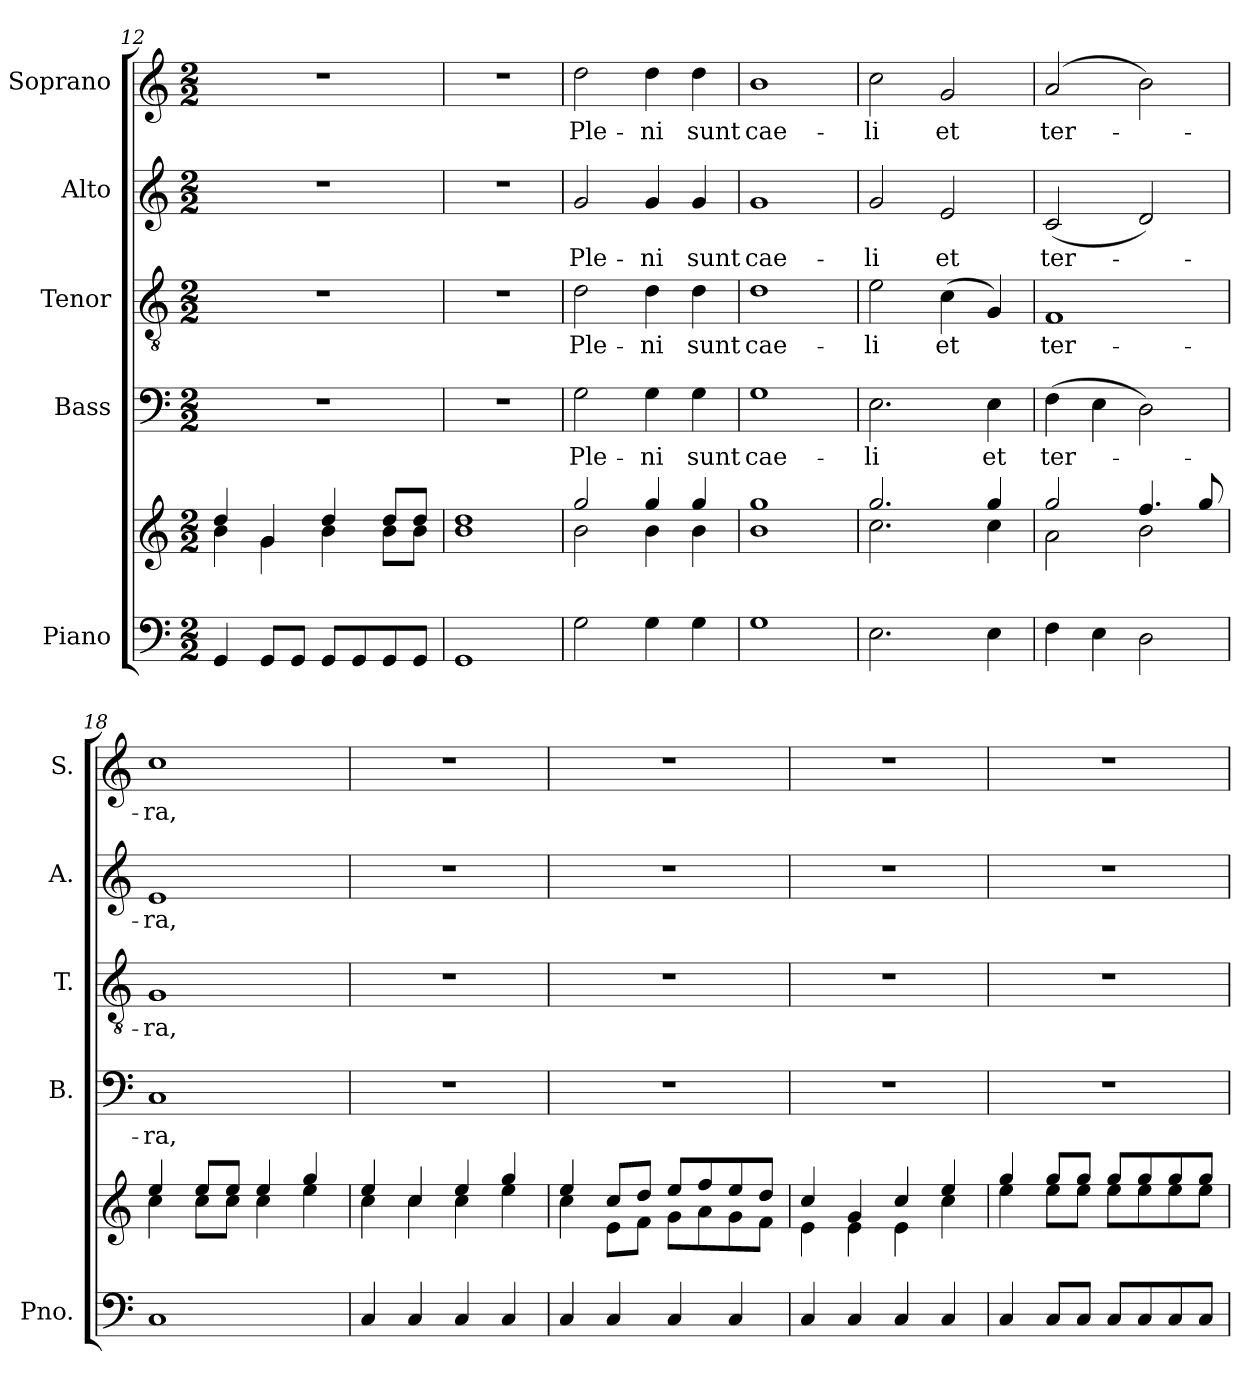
**kern	**kern	**kern	**text	**kern	**text	**kern	**text	**kern	**text
*part5	*part5	*part4	*part4	*part3	*part3	*part2	*part2	*part1	*part1
*staff6	*staff5	*staff4	*staff4	*staff3	*staff3	*staff2	*staff2	*staff1	*staff1
*I"Piano	*	*I"Bass	*	*I"Tenor	*	*I"Alto	*	*I"Soprano	*
*I'Pno.	*	*I'B.	*	*I'T.	*	*I'A.	*	*I'S.	*
*clefF4	*clefG2	*clefF4	*	*clefGv2	*	*clefG2	*	*clefG2	*
*k[]	*k[]	*k[]	*	*k[]	*	*k[]	*	*k[]	*
*M2/2	*M2/2	*M2/2	*	*M2/2	*	*M2/2	*	*M2/2	*
=12	=12	=12	=12	=12	=12	=12	=12	=12	=12
*	*^	*	*	*	*	*	*	*	*
4GG/	4dd/	4b\	1r	.	1r	.	1r	.	1r	.
8GG/L	4g/	4g\	.	.	.	.	.	.	.	.
8GG/J	.	.	.	.	.	.	.	.	.	.
8GG/L	4dd/	4b\	.	.	.	.	.	.	.	.
8GG/	.	.	.	.	.	.	.	.	.	.
8GG/	8dd/L	8b\L	.	.	.	.	.	.	.	.
8GG/J	8dd/J	8b\J	.	.	.	.	.	.	.	.
=13	=13	=13	=13	=13	=13	=13	=13	=13	=13	=13
1GG	1dd	1b	1r	.	1r	.	1r	.	1r	.
=14	=14	=14	=14	=14	=14	=14	=14	=14	=14	=14
!	!	!	!	!LO:LY:b	!	!LO:LY:b	!	!LO:LY:b	!	!LO:LY:b
2G\	2gg/	2b\	2G\	Ple-	2d\	Ple-	2g/	Ple-	2dd\	Ple-
!	!	!	!	!LO:LY:b	!	!LO:LY:b	!	!LO:LY:b	!	!LO:LY:b
4G\	4gg/	4b\	4G\	-ni	4d\	-ni	4g/	-ni	4dd\	-ni
!	!	!	!	!LO:LY:b	!	!LO:LY:b	!	!LO:LY:b	!	!LO:LY:b
4G\	4gg/	4b\	4G\	sunt	4d\	sunt	4g/	sunt	4dd\	sunt
=15	=15	=15	=15	=15	=15	=15	=15	=15	=15	=15
!	!	!	!	!LO:LY:b	!	!LO:LY:b	!	!LO:LY:b	!	!LO:LY:b
1G	1gg	1b	1G	cae-	1d	cae-	1g	cae-	1b	cae-
!!LO:PB:g=z
=16	=16	=16	=16	=16	=16	=16	=16	=16	=16	=16
!	!	!	!	!LO:LY:b	!	!LO:LY:b	!	!LO:LY:b	!	!LO:LY:b
2.E\	2.gg/	2.cc\	2.E\	-li	2e\	-li	2g/	-li	2cc\	-li
!	!	!	!	!	!	!LO:LY:b	!	!LO:LY:b	!	!LO:LY:b
.	.	.	.	.	(>4c\	-et	2e/	et	2g/	et
!	!	!	!	!LO:LY:b	!	!	!	!	!	!
4E\	4gg/	4cc\	4E\	et	4G/)	.	.	.	.	.
=17	=17	=17	=17	=17	=17	=17	=17	=17	=17	=17
!	!	!	!	!LO:LY:b	!	!LO:LY:b	!	!LO:LY:b	!	!LO:LY:b
4F\	2gg/	2a\	(>4F\	ter-	1F	ter-	(<2c/	-ter-	(>2a/	ter-
4E\	.	.	4E\	.	.	.	.	.	.	.
2D\	4.ff/	2b\	2D\)	.	.	.	2d/)	.	2b\)	.
.	8gg/	.	.	.	.	.	.	.	.	.
=18	=18	=18	=18	=18	=18	=18	=18	=18	=18	=18
!	!	!	!	!LO:LY:b	!	!LO:LY:b	!	!LO:LY:b	!	!LO:LY:b
1C	4ee/	4cc\	1C	-ra,	1G	-ra,	1e	-ra,	1cc	-ra,
.	8ee/L	8cc\L	.	.	.	.	.	.	.	.
.	8ee/J	8cc\J	.	.	.	.	.	.	.	.
.	4ee/	4cc\	.	.	.	.	.	.	.	.
.	4gg/	4ee\	.	.	.	.	.	.	.	.
=19	=19	=19	=19	=19	=19	=19	=19	=19	=19	=19
4C/	4ee/	4cc\	1r	.	1r	.	1r	.	1r	.
4C/	4cc/	4cc\	.	.	.	.	.	.	.	.
4C/	4ee/	4cc\	.	.	.	.	.	.	.	.
4C/	4gg/	4ee\	.	.	.	.	.	.	.	.
=20	=20	=20	=20	=20	=20	=20	=20	=20	=20	=20
4C/	4ee/	4cc\	1r	.	1r	.	1r	.	1r	.
4C/	8cc/L	8e\L	.	.	.	.	.	.	.	.
.	8dd/J	8f\J	.	.	.	.	.	.	.	.
4C/	8ee/L	8g\L	.	.	.	.	.	.	.	.
.	8ff/	8a\	.	.	.	.	.	.	.	.
4C/	8ee/	8g\	.	.	.	.	.	.	.	.
.	8dd/J	8f\J	.	.	.	.	.	.	.	.
=21	=21	=21	=21	=21	=21	=21	=21	=21	=21	=21
4C/	4cc/	4e\	1r	.	1r	.	1r	.	1r	.
4C/	4g/	4e\	.	.	.	.	.	.	.	.
4C/	4cc/	4e\	.	.	.	.	.	.	.	.
4C/	4ee/	4cc\	.	.	.	.	.	.	.	.
=22	=22	=22	=22	=22	=22	=22	=22	=22	=22	=22
4C/	4gg/	4ee\	1r	.	1r	.	1r	.	1r	.
8C/L	8gg/L	8ee\L	.	.	.	.	.	.	.	.
8C/J	8gg/J	8ee\J	.	.	.	.	.	.	.	.
8C/L	8gg/L	8ee\L	.	.	.	.	.	.	.	.
8C/	8gg/	8ee\	.	.	.	.	.	.	.	.
8C/	8gg/	8ee\	.	.	.	.	.	.	.	.
8C/J	8gg/J	8ee\J	.	.	.	.	.	.	.	.
*	*v	*v	*	*	*	*	*	*	*	*
=	=	=	=	=	=	=	=	=	=
*-	*-	*-	*-	*-	*-	*-	*-	*-	*-
